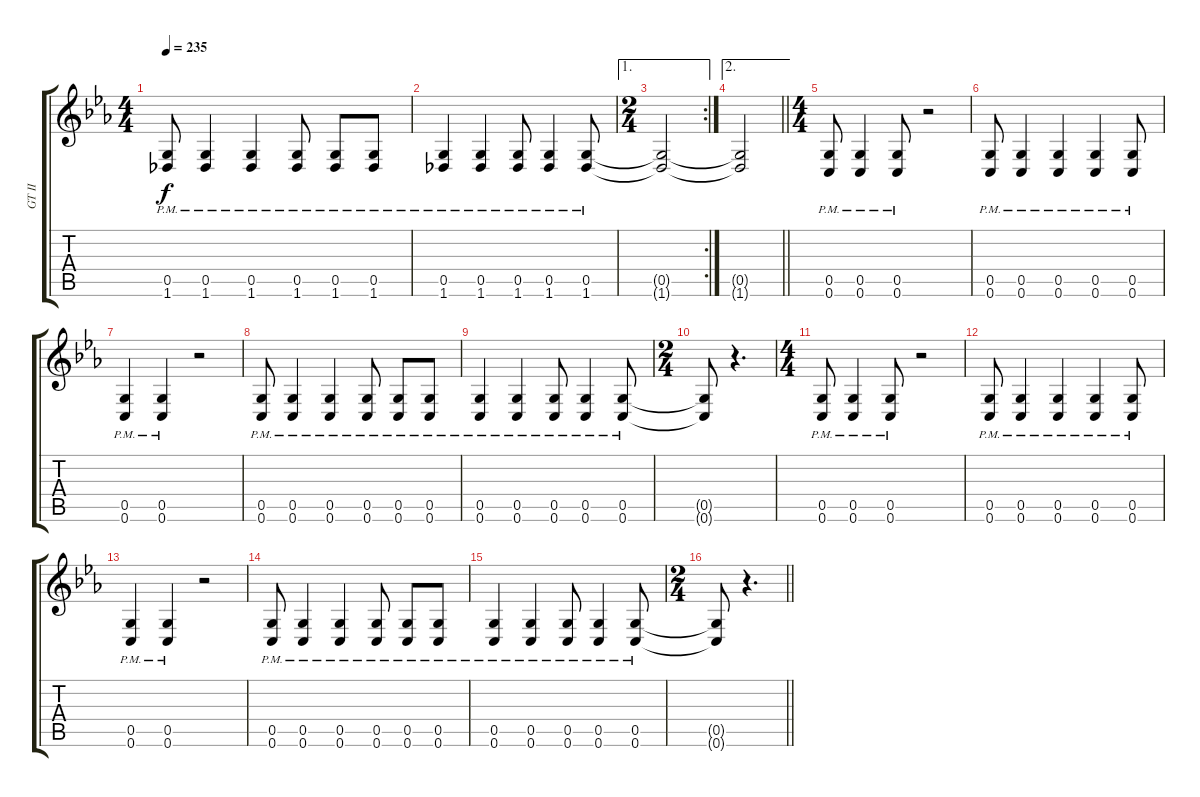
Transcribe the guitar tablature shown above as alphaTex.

\track ("GT II" "GT II") {instrument overdrivenguitar}
\staff {score tabs}
\tuning (D4 A3 F3 C3 G2 C2) {hide}
\ts (4 4)
\tempo 235
\clef g2
\ks cminor
(0.5{pm} 1.6{pm}).8{dy f} (0.5{pm} 1.6{pm}).4 (0.5{pm} 1.6{pm}).4 (0.5{pm} 1.6{pm}).8 (0.5{pm} 1.6{pm}).8 (0.5{pm} 1.6{pm}).8 |
(0.5{pm} 1.6{pm}).4 (0.5{pm} 1.6{pm}).4 (0.5{pm} 1.6{pm}).8 (0.5{pm} 1.6{pm}).4 (0.5{pm} 1.6{pm}).8 |
\ae 1
\rc 2
\ts (2 4)
(0.5{t} 1.6{t}).2 |
\ae 2
\barLineRight lightlight
(0.5{t} 1.6{t}).2 |
\ts (4 4)
\section ("" "")
(0.5{pm} 0.6{pm}).8 (0.5{pm} 0.6{pm}).4 (0.5{pm} 0.6{pm}).8 r.2 |
(0.5{pm} 0.6{pm}).8 (0.5{pm} 0.6{pm}).4 (0.5{pm} 0.6{pm}).4 (0.5{pm} 0.6{pm}).4 (0.5{pm} 0.6{pm}).8 |
(0.5{pm} 0.6{pm}).4 (0.5{pm} 0.6{pm}).4 r.2 |
(0.5{pm} 0.6{pm}).8 (0.5{pm} 0.6{pm}).4 (0.5{pm} 0.6{pm}).4 (0.5{pm} 0.6{pm}).8 (0.5{pm} 0.6{pm}).8 (0.5{pm} 0.6{pm}).8 |
(0.5{pm} 0.6{pm}).4 (0.5{pm} 0.6{pm}).4 (0.5{pm} 0.6{pm}).8 (0.5{pm} 0.6{pm}).4 (0.5{pm} 0.6{pm}).8 |
\ts (2 4)
(0.5{t} 0.6{t}).8 r.4{d} |
\ts (4 4)
(0.5{pm} 0.6{pm}).8 (0.5{pm} 0.6{pm}).4 (0.5{pm} 0.6{pm}).8 r.2 |
(0.5{pm} 0.6{pm}).8 (0.5{pm} 0.6{pm}).4 (0.5{pm} 0.6{pm}).4 (0.5{pm} 0.6{pm}).4 (0.5{pm} 0.6{pm}).8 |
(0.5{pm} 0.6{pm}).4 (0.5{pm} 0.6{pm}).4 r.2 |
(0.5{pm} 0.6{pm}).8 (0.5{pm} 0.6{pm}).4 (0.5{pm} 0.6{pm}).4 (0.5{pm} 0.6{pm}).8 (0.5{pm} 0.6{pm}).8 (0.5{pm} 0.6{pm}).8 |
(0.5{pm} 0.6{pm}).4 (0.5{pm} 0.6{pm}).4 (0.5{pm} 0.6{pm}).8 (0.5{pm} 0.6{pm}).4 (0.5{pm} 0.6{pm}).8 |
\ts (2 4)
\barLineRight lightlight
(0.5{t} 0.6{t}).8 r.4{d}
